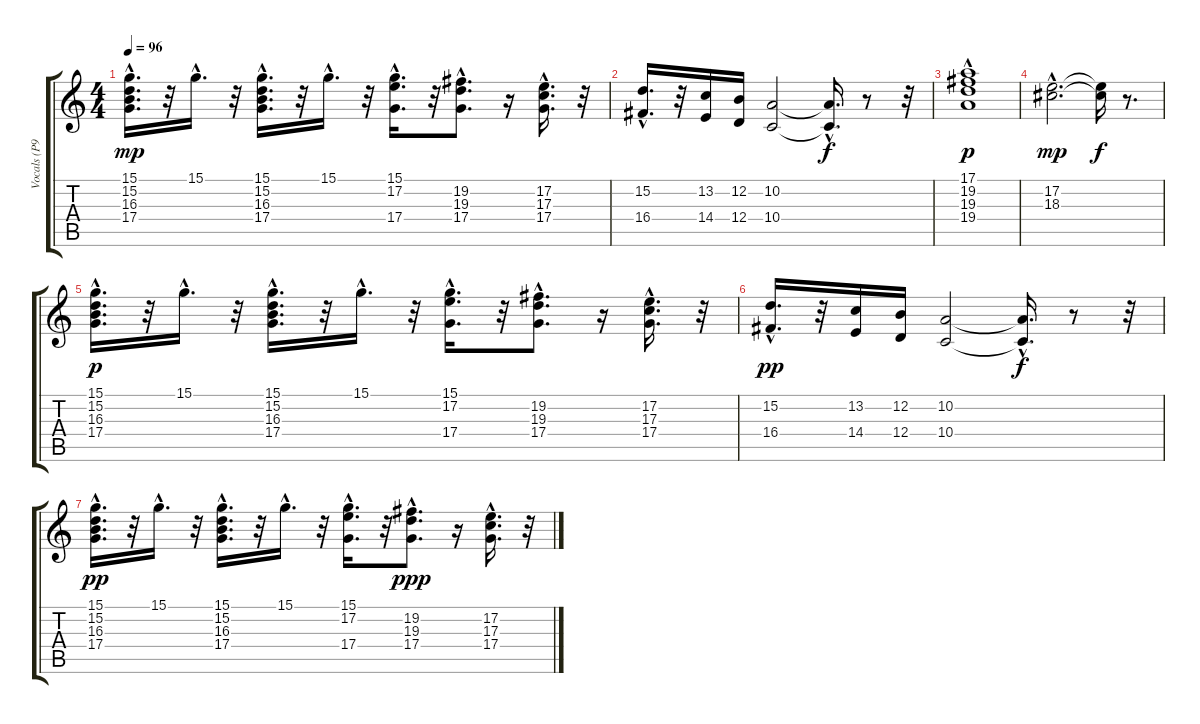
\track ("Vocals (P91)" "Vocals (P9") {instrument pad3polysynth}
\staff {score tabs}
\tuning (E4 B3 G3 D3 A2 E2) {hide}
\ts (4 4)
\tempo 96
\clef g2
\ks c
(15.1{hac} 15.2{hac} 16.3{hac} 17.4{hac}).16{d dy mp} r.32 15.1{hac}.16{d} r.32 (15.1{hac} 15.2{hac} 16.3{hac} 17.4{hac}).16{d} r.32 15.1{hac}.16{d} r.32 (15.1{hac} 17.2{hac} 17.4{hac}).16{d} r.32 (19.2{hac} 19.3{hac} 17.4{hac}).8{d} r.16 (17.2{hac} 17.3{hac} 17.4{hac}).16{d} r.32 |
(15.2{hac} 16.4{hac}).16{d} r.32 (13.2 14.4).16 (12.2 12.4).16 (10.2 10.4).2 (10.2{hac t} 10.4{hac t}).16{d dy f} r.8 r.32 |
(17.1 19.2{hac} 19.3{hac} 19.4).1{dy p} |
(17.2{hac} 18.3{hac}).2{d dy mp} (17.2{t} 18.3{t}).16{dy f} r.8{d} |
(15.1{hac} 15.2{hac} 16.3{hac} 17.4{hac}).16{d dy p} r.32 15.1{hac}.16{d} r.32 (15.1{hac} 15.2{hac} 16.3{hac} 17.4{hac}).16{d} r.32 15.1{hac}.16{d} r.32 (15.1{hac} 17.2{hac} 17.4{hac}).16{d} r.32 (19.2{hac} 19.3{hac} 17.4{hac}).8{d} r.16 (17.2{hac} 17.3{hac} 17.4{hac}).16{d} r.32 |
(15.2{hac} 16.4{hac}).16{d dy pp} r.32 (13.2 14.4).16 (12.2 12.4).16 (10.2 10.4).2 (10.2{hac t} 10.4{hac t}).16{d dy f} r.8 r.32 |
(15.1{hac} 15.2{hac} 16.3{hac} 17.4{hac}).16{d dy pp} r.32 15.1{hac}.16{d} r.32 (15.1{hac} 15.2{hac} 16.3{hac} 17.4{hac}).16{d} r.32 15.1{hac}.16{d} r.32 (15.1{hac} 17.2{hac} 17.4{hac}).16{d} r.32 (19.2{hac} 19.3{hac} 17.4{hac}).8{d dy ppp} r.16 (17.2{hac} 17.3{hac} 17.4{hac}).16{d} r.32
